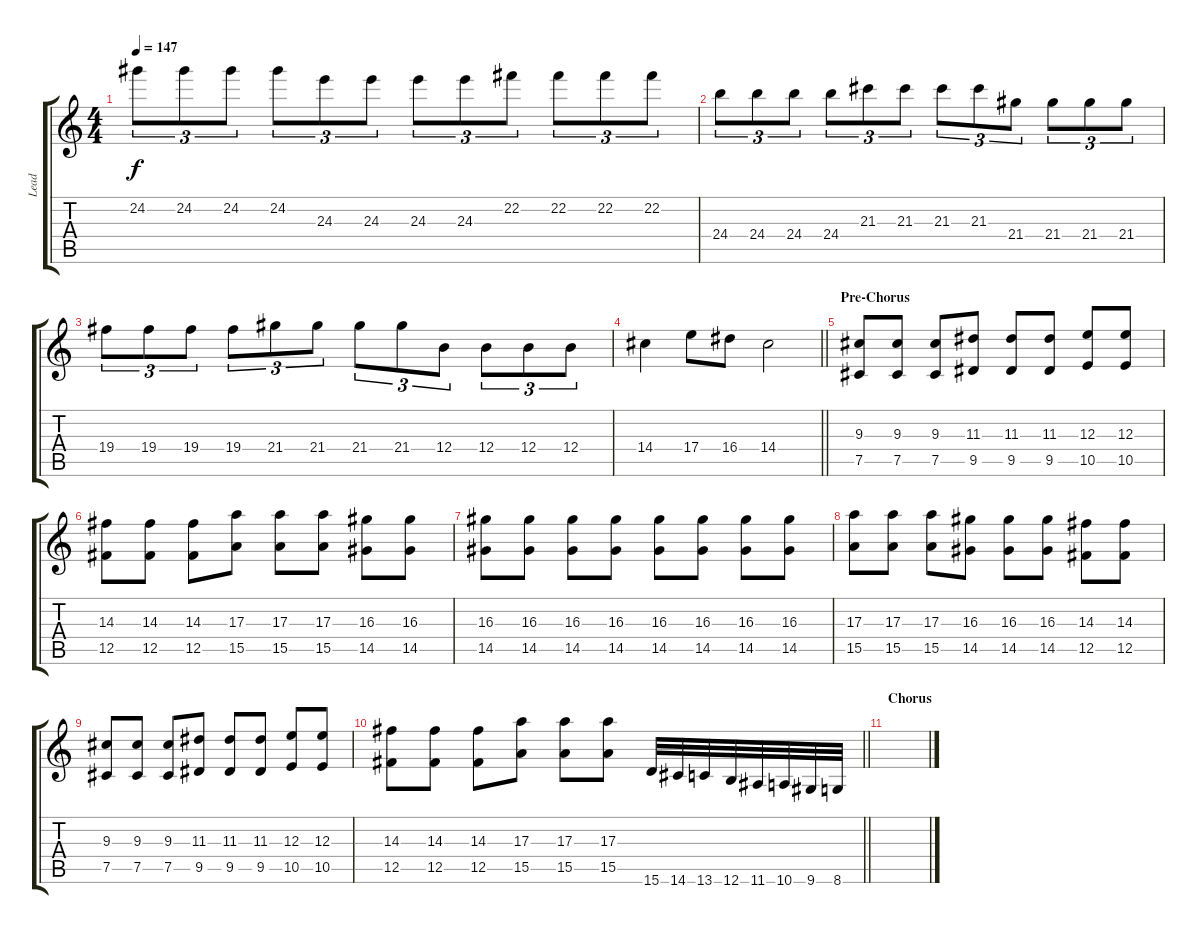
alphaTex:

\track ("Lead" "Lead") {instrument distortionguitar}
\staff {score tabs}
\tuning (Db4 Ab3 E3 B2 Gb2 B1) {hide}
\ts (4 4)
\tempo 147
\clef g2
\ks c
24.2.8{tu (3 2) dy f} 24.2.8{tu (3 2)} 24.2.8{tu (3 2)} 24.2.8{tu (3 2)} 24.3.8{tu (3 2)} 24.3.8{tu (3 2)} 24.3.8{tu (3 2)} 24.3.8{tu (3 2)} 22.2.8{tu (3 2)} 22.2.8{tu (3 2)} 22.2.8{tu (3 2)} 22.2.8{tu (3 2)} |
24.4.8{tu (3 2)} 24.4.8{tu (3 2)} 24.4.8{tu (3 2)} 24.4.8{tu (3 2)} 21.3.8{tu (3 2)} 21.3.8{tu (3 2)} 21.3.8{tu (3 2)} 21.3.8{tu (3 2)} 21.4.8{tu (3 2)} 21.4.8{tu (3 2)} 21.4.8{tu (3 2)} 21.4.8{tu (3 2)} |
19.4.8{tu (3 2)} 19.4.8{tu (3 2)} 19.4.8{tu (3 2)} 19.4.8{tu (3 2)} 21.4.8{tu (3 2)} 21.4.8{tu (3 2)} 21.4.8{tu (3 2)} 21.4.8{tu (3 2)} 12.4.8{tu (3 2)} 12.4.8{tu (3 2)} 12.4.8{tu (3 2)} 12.4.8{tu (3 2)} |
\barLineRight lightlight
14.4.4 17.4.8 16.4.8 14.4.2 |
\section ("" "Pre-Chorus")
(9.3 7.5).8 (9.3 7.5).8 (9.3 7.5).8 (11.3 9.5).8 (11.3 9.5).8 (11.3 9.5).8 (12.3 10.5).8 (12.3 10.5).8 |
(14.3 12.5).8 (14.3 12.5).8 (14.3 12.5).8 (17.3 15.5).8 (17.3 15.5).8 (17.3 15.5).8 (16.3 14.5).8 (16.3 14.5).8 |
(16.3 14.5).8 (16.3 14.5).8 (16.3 14.5).8 (16.3 14.5).8 (16.3 14.5).8 (16.3 14.5).8 (16.3 14.5).8 (16.3 14.5).8 |
(17.3 15.5).8 (17.3 15.5).8 (17.3 15.5).8 (16.3 14.5).8 (16.3 14.5).8 (16.3 14.5).8 (14.3 12.5).8 (14.3 12.5).8 |
(9.3 7.5).8 (9.3 7.5).8 (9.3 7.5).8 (11.3 9.5).8 (11.3 9.5).8 (11.3 9.5).8 (12.3 10.5).8 (12.3 10.5).8 |
\barLineRight lightlight
(14.3 12.5).8 (14.3 12.5).8 (14.3 12.5).8 (17.3 15.5).8 (17.3 15.5).8 (17.3 15.5).8 15.6.32{instrument guitarfretnoise} 14.6.32 13.6.32 12.6.32 11.6.32 10.6.32 9.6.32 8.6.32 |
\section ("" "Chorus")
